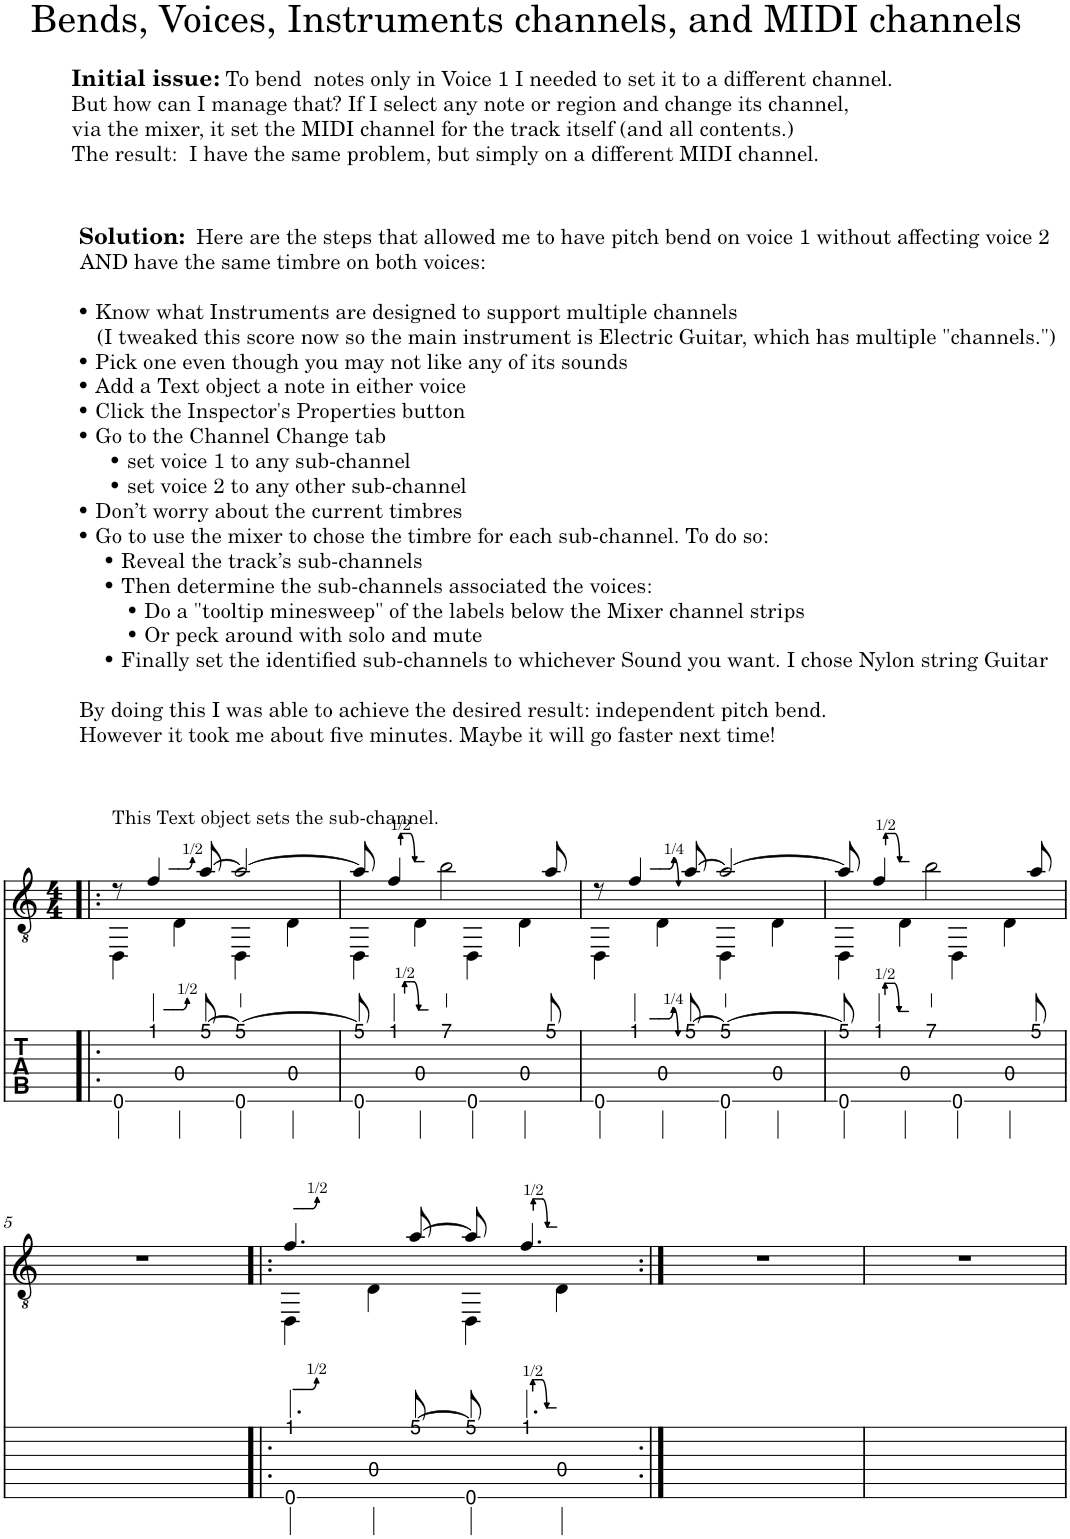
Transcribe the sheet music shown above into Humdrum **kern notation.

**kern	**kern
*part1	*part1
*staff2	*staff1
*I"Electric Guitar	*
*I'El. Guit.	*
*stria6	*
*	*clefGv2
*k[]	*k[]
*M4/4	*M4/4
=1!|:	=1!|:
*^	*^
!	!	!LO:TX:a:t=This Text object sets the sub-channel.	!
8r	4DD\	8r	4DD\
!	!	!LO:TX:a:B:t=Solution&colon;	!
!	!	!LO:TX:a:t=Here are the steps that allowed me to have pitch bend on voice 1 without affecting voice 2	!
!	!	!LO:TX:a:t=AND have the same timbre on both voices&colon;	!
!	!	!LO:TX:a:t=• Know what Instruments are designed to support multiple channels	!
!	!	!LO:TX:a:t=(I tweaked this score now so the main instrument is Electric Guitar, which has multiple "channels.")	!
!	!	!LO:TX:a:t=• Pick one even though you may not like any of its sounds	!
!	!	!LO:TX:a:t=• Add a Text object a note in either voice	!
!	!	!LO:TX:a:t=• Click the Inspector's Properties button	!
!	!	!LO:TX:a:t=• Go to the Channel Change tab	!
!	!	!LO:TX:a:t=•&nbsp;set voice 1 to any sub-channel	!
!	!	!LO:TX:a:t=•&nbsp;set voice 2 to any other sub-channel	!
!	!	!LO:TX:a:t=• Don’t worry about the current timbres	!
!	!	!LO:TX:a:t=• Go to use the mixer to chose the timbre for each sub-channel. To do so&colon;	!
!	!	!LO:TX:a:t=• Reveal the track’s sub-channels	!
!	!	!LO:TX:a:t=• Then determine the sub-channels associated the voices&colon;	!
!	!	!LO:TX:a:t=• Do a "tooltip minesweep" of the labels below the Mixer channel strips	!
!	!	!LO:TX:a:t=•&nbsp;Or peck around with solo and mute	!
!	!	!LO:TX:a:t=• Finally set the identified sub-channels to whichever Sound you want. I chose Nylon string Guitar	!
!	!	!LO:TX:a:t=By doing this I was able to achieve the desired result&colon; independent pitch bend.	!
!	!	!LO:TX:a:t=However it took me about five minutes. Maybe it will go faster next time!	!
4fn/	.	4f/	.
.	4D\	.	4D\
[8a/	.	[8a/	.
2a/_	4DD\	2a/_	4DD\
.	4D\	.	4D\
=2	=2	=2	=2
8a/]	4DD\	8a/]	4DD\
4fn/	.	4f/	.
.	4D\	.	4D\
2b/	.	2b\	.
.	4DD\	.	4DD\
.	4D\	.	4D\
8a/	.	8a/	.
=3	=3	=3	=3
8r	4DD\	8r	4DD\
4f/	.	4f/	.
.	4D\	.	4D\
[8a/	.	[8a/	.
2a/_	4DD\	2a/_	4DD\
.	4D\	.	4D\
=4	=4	=4	=4
8a/]	4DD\	8a/]	4DD\
4f/	.	4f/	.
.	4D\	.	4D\
2b/	.	2b\	.
.	4DD\	.	4DD\
.	4D\	.	4D\
8a/	.	8a/	.
*v	*v	*	*
*	*v	*v
!!LO:LB:g=z
=5	=5
1r	1r
=6!|:	=6!|:
*^	*^
4.f/	4DD\	4.f/	4DD\
.	4D\	.	4D\
[8a/	.	[8a/	.
8a/]	4DD\	8a/]	4DD\
4.f/	.	4.f/	.
.	4D\	.	4D\
*v	*v	*	*
*	*v	*v
=7:|!	=7:|!
1r	1r
=8	=8
1r	1r
=	=
*-	*-
